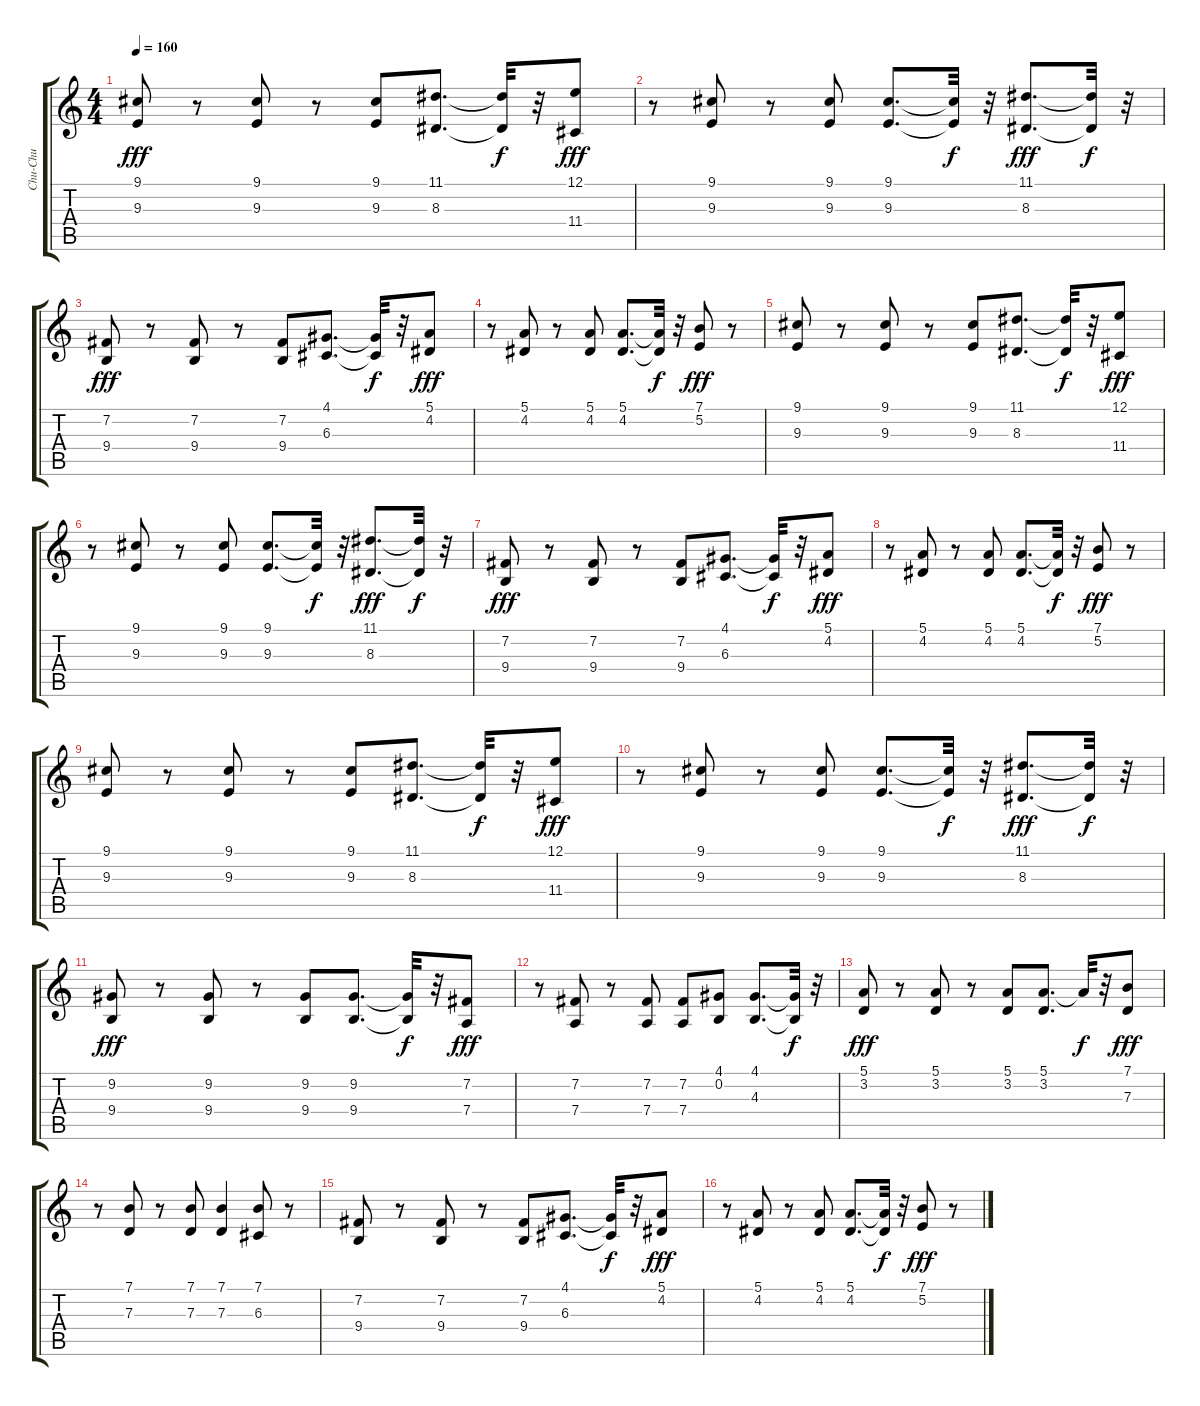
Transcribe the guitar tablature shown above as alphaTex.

\track ("Chu-Chu" "Chu-Chu") {instrument voiceoohs}
\staff {score tabs}
\tuning (E4 B3 G3 D3 A2 E2) {hide}
\ts (4 4)
\tempo 160
\clef g2
\ks c
(9.1 9.3).8{dy fff} r.8 (9.1 9.3).8 r.8 (9.1 9.3).8 (11.1 8.3).8{d} (11.1{t} 8.3{t}).32{dy f} r.32 (12.1 11.4).8{dy fff} |
r.8 (9.1 9.3).8 r.8 (9.1 9.3).8 (9.1 9.3).8{d} (9.1{t} 9.3{t}).32{dy f} r.32 (11.1 8.3).8{d dy fff} (11.1{t} 8.3{t}).32{dy f} r.32 |
(7.2 9.4).8{dy fff} r.8 (7.2 9.4).8 r.8 (7.2 9.4).8 (4.1 6.3).8{d} (4.1{t} 6.3{t}).32{dy f} r.32 (5.1 4.2).8{dy fff} |
r.8 (5.1 4.2).8 r.8 (5.1 4.2).8 (5.1 4.2).8{d} (5.1{t} 4.2{t}).32{dy f} r.32 (7.1 5.2).8{dy fff} r.8 |
(9.1 9.3).8 r.8 (9.1 9.3).8 r.8 (9.1 9.3).8 (11.1 8.3).8{d} (11.1{t} 8.3{t}).32{dy f} r.32 (12.1 11.4).8{dy fff} |
r.8 (9.1 9.3).8 r.8 (9.1 9.3).8 (9.1 9.3).8{d} (9.1{t} 9.3{t}).32{dy f} r.32 (11.1 8.3).8{d dy fff} (11.1{t} 8.3{t}).32{dy f} r.32 |
(7.2 9.4).8{dy fff} r.8 (7.2 9.4).8 r.8 (7.2 9.4).8 (4.1 6.3).8{d} (4.1{t} 6.3{t}).32{dy f} r.32 (5.1 4.2).8{dy fff} |
r.8 (5.1 4.2).8 r.8 (5.1 4.2).8 (5.1 4.2).8{d} (5.1{t} 4.2{t}).32{dy f} r.32 (7.1 5.2).8{dy fff} r.8 |
(9.1 9.3).8 r.8 (9.1 9.3).8 r.8 (9.1 9.3).8 (11.1 8.3).8{d} (11.1{t} 8.3{t}).32{dy f} r.32 (12.1 11.4).8{dy fff} |
r.8 (9.1 9.3).8 r.8 (9.1 9.3).8 (9.1 9.3).8{d} (9.1{t} 9.3{t}).32{dy f} r.32 (11.1 8.3).8{d dy fff} (11.1{t} 8.3{t}).32{dy f} r.32 |
(9.2 9.4).8{dy fff} r.8 (9.2 9.4).8 r.8 (9.2 9.4).8 (9.2 9.4).8{d} (9.2{t} 9.4{t}).32{dy f} r.32 (7.2 7.4).8{dy fff} |
r.8 (7.2 7.4).8 r.8 (7.2 7.4).8 (7.2 7.4).8 (4.1 0.2).8 (4.1 4.3).8{d} (4.1{t} 4.3{t}).32{dy f} r.32 |
(5.1 3.2).8{dy fff} r.8 (5.1 3.2).8 r.8 (5.1 3.2).8 (5.1 3.2).8{d} 5.1{t}.32{dy f} r.32 (7.1 7.3).8{dy fff} |
r.8 (7.1 7.3).8 r.8 (7.1 7.3).8 (7.1 7.3).4 (7.1 6.3).8 r.8 |
(7.2 9.4).8 r.8 (7.2 9.4).8 r.8 (7.2 9.4).8 (4.1 6.3).8{d} (4.1{t} 6.3{t}).32{dy f} r.32 (5.1 4.2).8{dy fff} |
r.8 (5.1 4.2).8 r.8 (5.1 4.2).8 (5.1 4.2).8{d} (5.1{t} 4.2{t}).32{dy f} r.32 (7.1 5.2).8{dy fff} r.8
